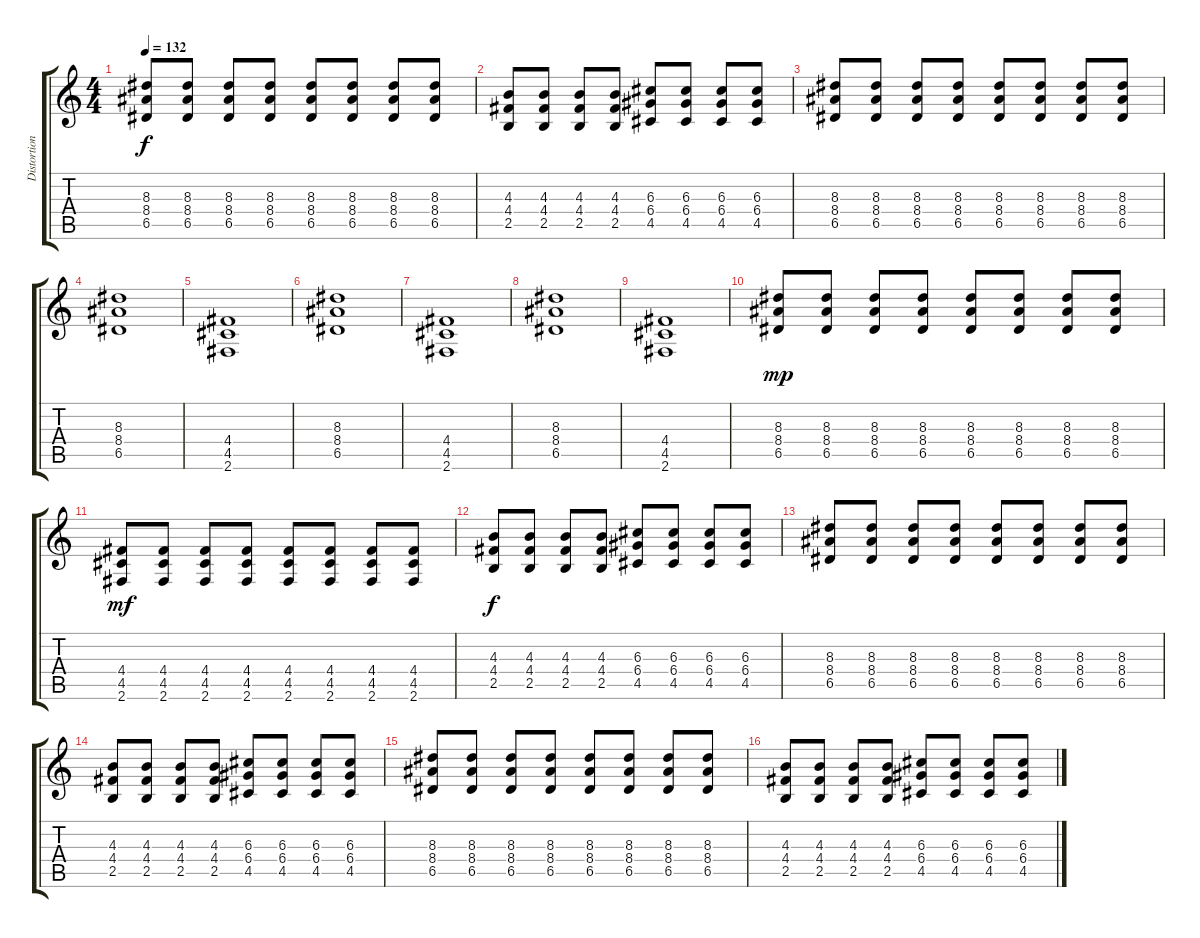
\track ("Distortion" "Distortion") {instrument distortionguitar}
\staff {score tabs}
\tuning (E4 B3 G3 D3 A2 E2) {hide}
\ts (4 4)
\tempo 132
\clef g2
\ks c
(8.3 8.4 6.5).8{dy f} (8.3 8.4 6.5).8 (8.3 8.4 6.5).8 (8.3 8.4 6.5).8 (8.3 8.4 6.5).8 (8.3 8.4 6.5).8 (8.3 8.4 6.5).8 (8.3 8.4 6.5).8 |
(4.3 4.4 2.5).8 (4.3 4.4 2.5).8 (4.3 4.4 2.5).8 (4.3 4.4 2.5).8 (6.3 6.4 4.5).8 (6.3 6.4 4.5).8 (6.3 6.4 4.5).8 (6.3 6.4 4.5).8 |
(8.3 8.4 6.5).8 (8.3 8.4 6.5).8 (8.3 8.4 6.5).8 (8.3 8.4 6.5).8 (8.3 8.4 6.5).8 (8.3 8.4 6.5).8 (8.3 8.4 6.5).8 (8.3 8.4 6.5).8 |
(8.3 8.4 6.5).1 |
(4.4 4.5 2.6).1 |
(8.3 8.4 6.5).1 |
(4.4 4.5 2.6).1 |
(8.3 8.4 6.5).1 |
(4.4 4.5 2.6).1 |
(8.3 8.4 6.5).8{dy mp} (8.3 8.4 6.5).8 (8.3 8.4 6.5).8 (8.3 8.4 6.5).8 (8.3 8.4 6.5).8 (8.3 8.4 6.5).8 (8.3 8.4 6.5).8 (8.3 8.4 6.5).8 |
(4.4 4.5 2.6).8{dy mf} (4.4 4.5 2.6).8 (4.4 4.5 2.6).8 (4.4 4.5 2.6).8 (4.4 4.5 2.6).8 (4.4 4.5 2.6).8 (4.4 4.5 2.6).8 (4.4 4.5 2.6).8 |
(4.3 4.4 2.5).8{dy f} (4.3 4.4 2.5).8 (4.3 4.4 2.5).8 (4.3 4.4 2.5).8 (6.3 6.4 4.5).8 (6.3 6.4 4.5).8 (6.3 6.4 4.5).8 (6.3 6.4 4.5).8 |
(8.3 8.4 6.5).8 (8.3 8.4 6.5).8 (8.3 8.4 6.5).8 (8.3 8.4 6.5).8 (8.3 8.4 6.5).8 (8.3 8.4 6.5).8 (8.3 8.4 6.5).8 (8.3 8.4 6.5).8 |
(4.3 4.4 2.5).8 (4.3 4.4 2.5).8 (4.3 4.4 2.5).8 (4.3 4.4 2.5).8 (6.3 6.4 4.5).8 (6.3 6.4 4.5).8 (6.3 6.4 4.5).8 (6.3 6.4 4.5).8 |
(8.3 8.4 6.5).8 (8.3 8.4 6.5).8 (8.3 8.4 6.5).8 (8.3 8.4 6.5).8 (8.3 8.4 6.5).8 (8.3 8.4 6.5).8 (8.3 8.4 6.5).8 (8.3 8.4 6.5).8 |
(4.3 4.4 2.5).8 (4.3 4.4 2.5).8 (4.3 4.4 2.5).8 (4.3 4.4 2.5).8 (6.3 6.4 4.5).8 (6.3 6.4 4.5).8 (6.3 6.4 4.5).8 (6.3 6.4 4.5).8
